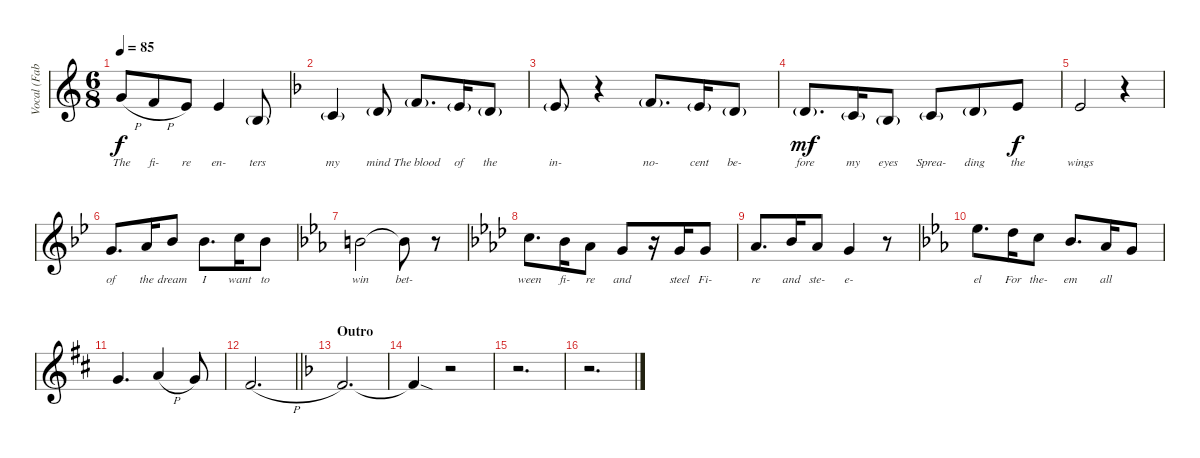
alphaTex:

\track ("Vocal (Fabio Lione)" "Vocal (Fab") {instrument flute}
\staff {score}
\tuning (E4 B3 G3 D3 A2 E2) {hide}
\ts (6 8)
\tempo 85
\clef g2
\ks aminor
8.2{h}.8{lyrics (0 "The") lyrics (1 "") lyrics (2 "") lyrics (3 "") lyrics (4 "") dy f} 6.2{h}.8{lyrics (0 "fi-") lyrics (1 "") lyrics (2 "") lyrics (3 "") lyrics (4 "")} 5.2.8{lyrics (0 "re") lyrics (1 "") lyrics (2 "") lyrics (3 "") lyrics (4 "")} 5.2.4{lyrics (0 "en-") lyrics (1 "") lyrics (2 "") lyrics (3 "") lyrics (4 "")} 4.3{g}.8{lyrics (0 "ters") lyrics (1 "") lyrics (2 "") lyrics (3 "") lyrics (4 "")} |
\ks dminor
5.3{g}.4{lyrics (0 "my") lyrics (1 "") lyrics (2 "") lyrics (3 "") lyrics (4 "")} 7.3{g}.8{lyrics (0 "mind") lyrics (1 "") lyrics (2 "") lyrics (3 "") lyrics (4 "")} 6.2{g}.8{d lyrics (0 "The blood") lyrics (1 "") lyrics (2 "") lyrics (3 "") lyrics (4 "")} 5.2{g}.16{lyrics (0 "of") lyrics (1 "") lyrics (2 "") lyrics (3 "") lyrics (4 "")} 7.3{g}.8{lyrics (0 "the") lyrics (1 "") lyrics (2 "") lyrics (3 "") lyrics (4 "")} |
5.2{g}.8{lyrics (0 "in-") lyrics (1 "") lyrics (2 "") lyrics (3 "") lyrics (4 "")} r.4 6.2{g}.8{d lyrics (0 "no-") lyrics (1 "") lyrics (2 "") lyrics (3 "") lyrics (4 "")} 5.2{g}.16{lyrics (0 "cent") lyrics (1 "") lyrics (2 "") lyrics (3 "") lyrics (4 "")} 7.3{g}.8{lyrics (0 "be-") lyrics (1 "") lyrics (2 "") lyrics (3 "") lyrics (4 "")} |
7.3{g}.8{d lyrics (0 "fore") lyrics (1 "") lyrics (2 "") lyrics (3 "") lyrics (4 "") dy mf} 5.3{g}.16{lyrics (0 "my") lyrics (1 "") lyrics (2 "") lyrics (3 "") lyrics (4 "")} 8.4{g}.8{lyrics (0 "eyes") lyrics (1 "") lyrics (2 "") lyrics (3 "") lyrics (4 "")} 5.3{g}.8{lyrics (0 "Sprea-") lyrics (1 "") lyrics (2 "") lyrics (3 "") lyrics (4 "")} 7.3{g}.8{lyrics (0 "ding") lyrics (1 "") lyrics (2 "") lyrics (3 "") lyrics (4 "")} 5.2.8{lyrics (0 "the") lyrics (1 "") lyrics (2 "") lyrics (3 "") lyrics (4 "") dy f} |
5.2.2{lyrics (0 "wings") lyrics (1 "") lyrics (2 "") lyrics (3 "") lyrics (4 "")} r.4 |
\ks gminor
3.1.8{d lyrics (0 "of") lyrics (1 "") lyrics (2 "") lyrics (3 "") lyrics (4 "")} 5.1.16{lyrics (0 "the") lyrics (1 "") lyrics (2 "") lyrics (3 "") lyrics (4 "")} 6.1.8{lyrics (0 "dream") lyrics (1 "") lyrics (2 "") lyrics (3 "") lyrics (4 "")} 6.1.8{d lyrics (0 "I") lyrics (1 "") lyrics (2 "") lyrics (3 "") lyrics (4 "")} 8.1.16{lyrics (0 "want") lyrics (1 "") lyrics (2 "") lyrics (3 "") lyrics (4 "")} 6.1.8{lyrics (0 "to") lyrics (1 "") lyrics (2 "") lyrics (3 "") lyrics (4 "")} |
\ks cminor
7.1.2{lyrics (0 "win") lyrics (1 "") lyrics (2 "") lyrics (3 "") lyrics (4 "")} 7.1{t}.8{lyrics (0 "bet-") lyrics (1 "") lyrics (2 "") lyrics (3 "") lyrics (4 "")} r.8 |
\ks fminor
8.1.8{d lyrics (0 "ween") lyrics (1 "") lyrics (2 "") lyrics (3 "") lyrics (4 "")} 6.1.16{lyrics (0 "fi-") lyrics (1 "") lyrics (2 "") lyrics (3 "") lyrics (4 "")} 4.1.8{lyrics (0 "re") lyrics (1 "") lyrics (2 "") lyrics (3 "") lyrics (4 "")} 3.1.8{lyrics (0 "and") lyrics (1 "") lyrics (2 "") lyrics (3 "") lyrics (4 "")} r.16 3.1.16{lyrics (0 "steel") lyrics (1 "") lyrics (2 "") lyrics (3 "") lyrics (4 "")} 3.1.8{lyrics (0 "Fi-") lyrics (1 "") lyrics (2 "") lyrics (3 "") lyrics (4 "")} |
4.1.8{d lyrics (0 "re") lyrics (1 "") lyrics (2 "") lyrics (3 "") lyrics (4 "")} 6.1.16{lyrics (0 "and") lyrics (1 "") lyrics (2 "") lyrics (3 "") lyrics (4 "")} 4.1.8{lyrics (0 "ste-") lyrics (1 "") lyrics (2 "") lyrics (3 "") lyrics (4 "")} 3.1.4{lyrics (0 "e-") lyrics (1 "") lyrics (2 "") lyrics (3 "") lyrics (4 "")} r.8 |
\ks cminor
11.1.8{d lyrics (0 "el") lyrics (1 "") lyrics (2 "") lyrics (3 "") lyrics (4 "")} 10.1.16{lyrics (0 "For") lyrics (1 "") lyrics (2 "") lyrics (3 "") lyrics (4 "")} 8.1.8{lyrics (0 "the-") lyrics (1 "") lyrics (2 "") lyrics (3 "") lyrics (4 "")} 6.1.8{d lyrics (0 "em") lyrics (1 "") lyrics (2 "") lyrics (3 "") lyrics (4 "")} 4.1.16{lyrics (0 "all") lyrics (1 "") lyrics (2 "") lyrics (3 "") lyrics (4 "")} 3.1.8 |
\ks d
3.1.4{d} 5.1{h}.4 3.1.8 |
\barLineRight lightlight
2.1{h}.2{d} |
\section ("" "Outro")
\ks dminor
1.1.2{d} |
1.1{sod t}.4 r.2 |
r.2{d} |
r.2{d}
